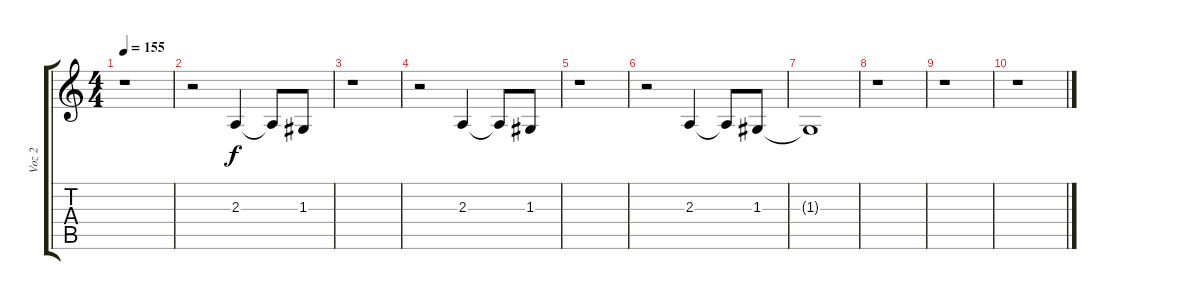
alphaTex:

\track ("Voz 2" "Voz 2") {instrument baritonesax}
\staff {score tabs}
\tuning (E4 B3 G3 D3 A2 E2) {hide}
\ts (4 4)
\tempo 155
\clef g2
\ks c
r.1{dy f} |
r.2 2.3.4 2.3{t}.8 1.3.8 |
r.1 |
r.2 2.3.4 2.3{t}.8 1.3.8 |
r.1 |
r.2 2.3.4 2.3{t}.8 1.3.8 |
1.3{t}.1 |
r.1 |
r.1 |
r.1
